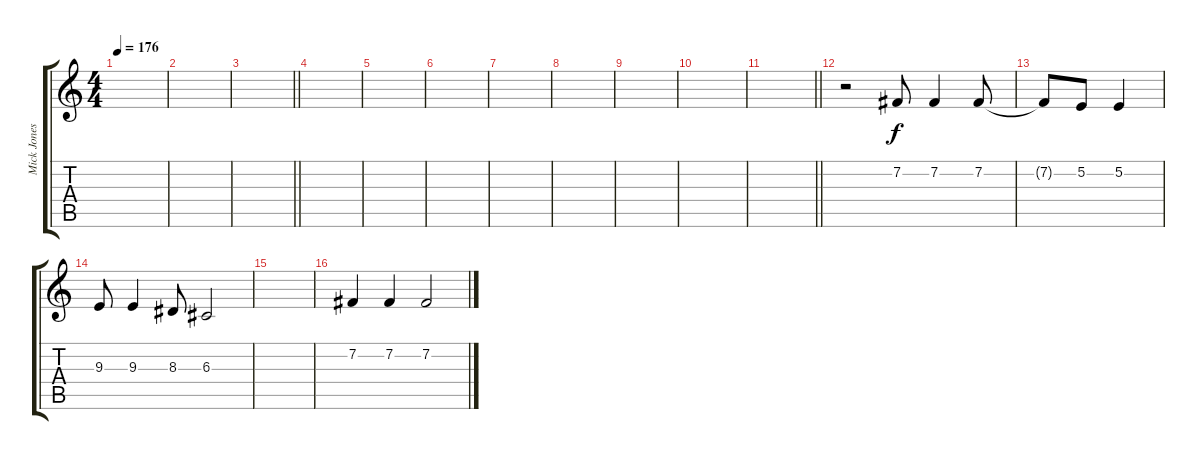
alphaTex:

\track ("Mick Jones and Joe Strummer - Vocals" "Mick Jones") {instrument tenorsax}
\staff {score tabs}
\tuning (E4 B3 G3 D3 A2 E2) {hide}
\ts (4 4)
\tempo 176
\clef g2
\ks c
|
|
\barLineRight lightlight
|
|
|
|
|
|
|
|
\barLineRight lightlight
|
r.2 7.2.8 7.2.4 7.2.8 |
7.2{t}.8 5.2.8 5.2.4 |
9.3.8 9.3.4 8.3.8 6.3.2 |
|
7.2.4 7.2.4 7.2.2
